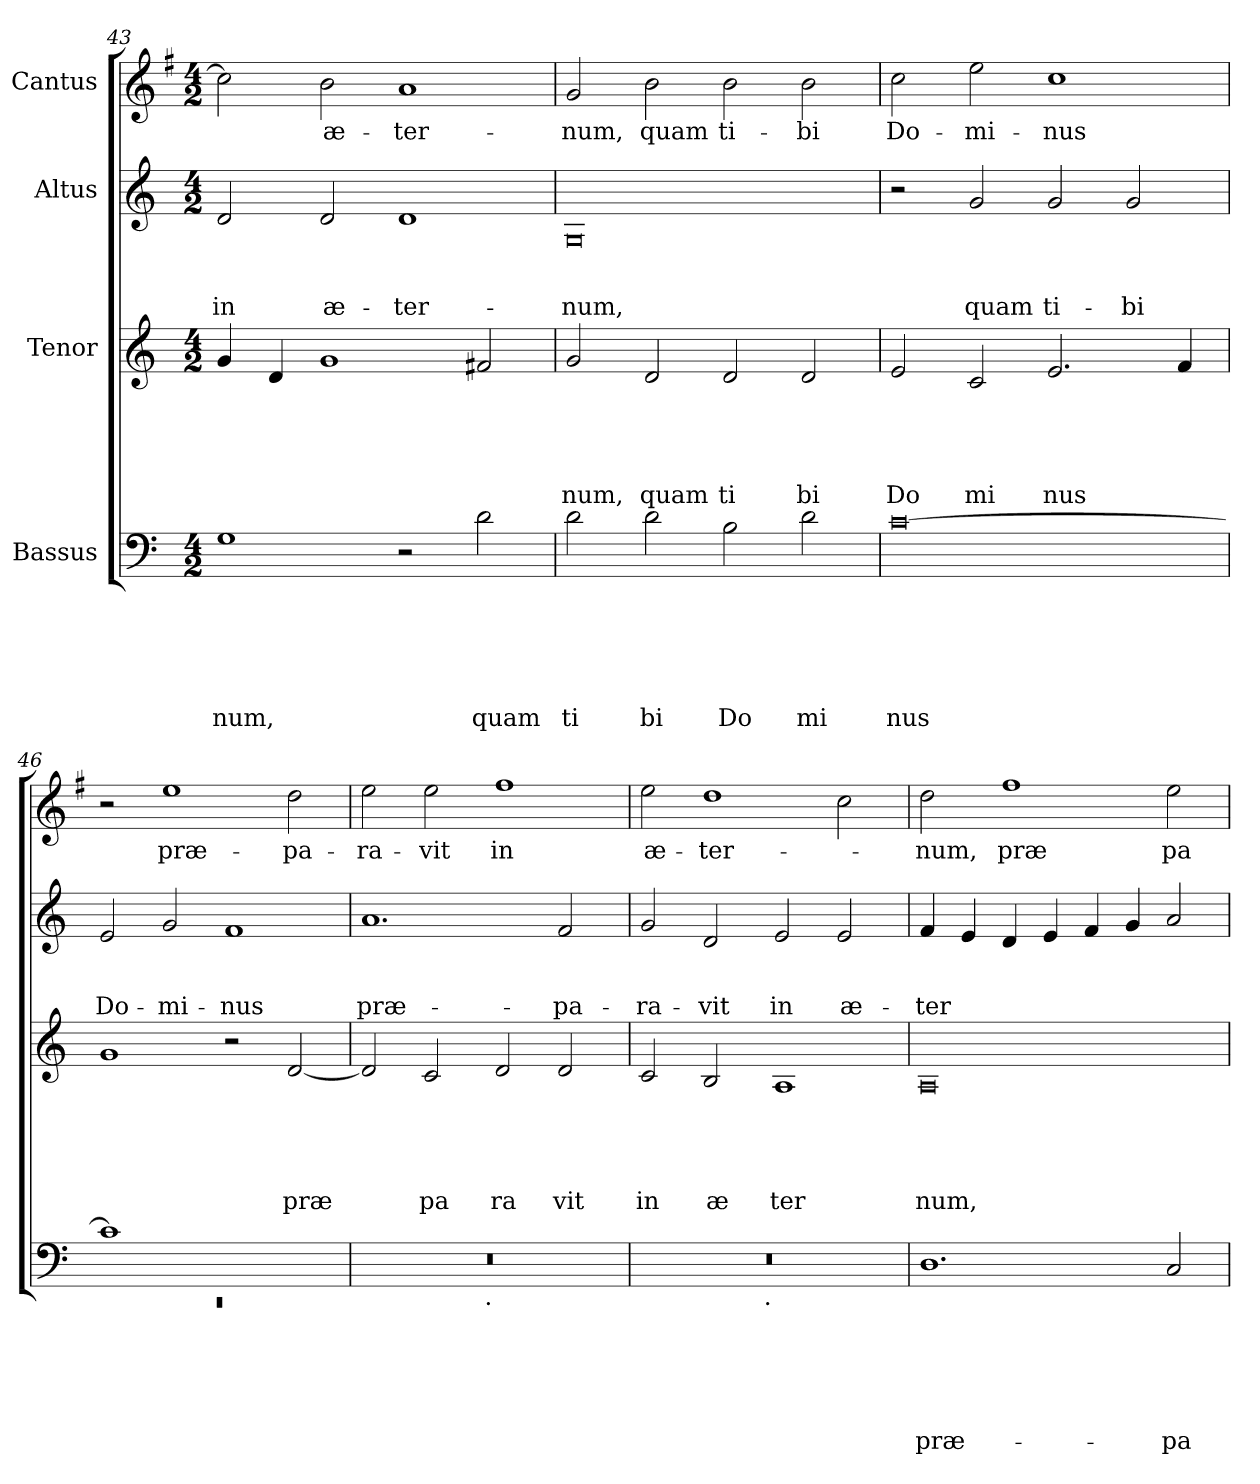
**kern	**text	**text	**text	**text	**text	**text	**kern	**text	**text	**text	**text	**text	**kern	**text	**text	**text	**kern	**text
*part4	*part4	*part4	*part4	*part4	*part4	*part4	*part3	*part3	*part3	*part3	*part3	*part3	*part2	*part2	*part2	*part2	*part1	*part1
*staff4	*staff4	*staff4	*staff4	*staff4	*staff4	*staff4	*staff3	*staff3	*staff3	*staff3	*staff3	*staff3	*staff2	*staff2	*staff2	*staff2	*staff1	*staff1
*I"Bassus	*	*	*	*	*	*	*I"Tenor	*	*	*	*	*	*I"Altus	*	*	*	*I"Cantus	*
!!LO:LB:g=z
*clefF4	*	*	*	*	*	*	*clefG2	*	*	*	*	*	*clefG2	*	*	*	*clefG2	*
*	*	*	*	*	*	*	*	*	*	*	*	*	*	*	*	*	*ITrd-3c-5	*
*k[]	*	*	*	*	*	*	*k[]	*	*	*	*	*	*k[]	*	*	*	*k[]	*
*C:	*	*	*	*	*	*	*C:	*	*	*	*	*	*C:	*	*	*	*C:	*
*M4/2	*	*	*	*	*	*	*M4/2	*	*	*	*	*	*M4/2	*	*	*	*M4/2	*
=43	=43	=43	=43	=43	=43	=43	=43	=43	=43	=43	=43	=43	=43	=43	=43	=43	=43	=43
!	!	!	!	!	!	!LO:LY:b	!	!	!	!	!	!	!	!	!	!LO:LY:b	!	!
1G	.	.	.	.	.	num,	4g/	.	.	.	.	.	2d/	.	.	in	2ff\]	.
.	.	.	.	.	.	.	4d/	.	.	.	.	.	.	.	.	.	.	.
!	!	!	!	!	!	!	!	!	!	!	!	!	!	!	!	!LO:LY:b	!	!LO:LY:b
.	.	.	.	.	.	.	1g	.	.	.	.	.	2d/	.	.	æ-	2ee\	æ-
!	!	!	!	!	!	!	!	!	!	!	!	!	!	!	!	!LO:LY:b	!	!LO:LY:b
2r	.	.	.	.	.	.	.	.	.	.	.	.	1d	.	.	-ter-	1dd	-ter-
!	!	!	!	!	!	!LO:LY:b	!	!	!	!	!	!	!	!	!	!	!	!
2d\	.	.	.	.	.	quam	2f#/	.	.	.	.	.	.	.	.	.	.	.
=44	=44	=44	=44	=44	=44	=44	=44	=44	=44	=44	=44	=44	=44	=44	=44	=44	=44	=44
!	!	!	!	!	!	!LO:LY:b	!	!	!	!	!	!LO:LY:b	!	!	!	!LO:LY:b	!	!LO:LY:b
2d\	.	.	.	.	.	ti	2g/	.	.	.	.	num,	0G	.	.	-num,	2cc/	-num,
!	!	!	!	!	!	!LO:LY:b	!	!	!	!	!	!LO:LY:b	!	!	!	!	!	!LO:LY:b
2d\	.	.	.	.	.	bi	2d/	.	.	.	.	quam	.	.	.	.	2ee\	quam
!	!	!	!	!	!	!LO:LY:b	!	!	!	!	!	!LO:LY:b	!	!	!	!	!	!LO:LY:b
2B\	.	.	.	.	.	Do	2d/	.	.	.	.	ti	.	.	.	.	2ee\	ti-
!	!	!	!	!	!	!LO:LY:b	!	!	!	!	!	!LO:LY:b	!	!	!	!	!	!LO:LY:b
2d\	.	.	.	.	.	mi	2d/	.	.	.	.	bi	.	.	.	.	2ee\	-bi
=45	=45	=45	=45	=45	=45	=45	=45	=45	=45	=45	=45	=45	=45	=45	=45	=45	=45	=45
!	!	!	!	!	!	!LO:LY:b	!	!	!	!	!	!LO:LY:b	!	!	!	!	!	!LO:LY:b
[>0c	.	.	.	.	.	nus	2e/	.	.	.	.	Do	2r	.	.	.	2ff\	Do-
!	!	!	!	!	!	!	!	!	!	!	!	!LO:LY:b	!	!	!	!LO:LY:b	!	!LO:LY:b
.	.	.	.	.	.	.	2c/	.	.	.	.	mi	2g/	.	.	quam	2aa\	-mi-
!	!	!	!	!	!	!	!	!	!	!	!	!LO:LY:b	!	!	!	!LO:LY:b	!	!LO:LY:b
.	.	.	.	.	.	.	2.e/	.	.	.	.	nus	2g/	.	.	ti-	1ff	-nus
!	!	!	!	!	!	!	!	!	!	!	!	!	!	!	!	!LO:LY:b	!	!
.	.	.	.	.	.	.	.	.	.	.	.	.	2g/	.	.	-bi	.	.
.	.	.	.	.	.	.	4f/	.	.	.	.	.	.	.	.	.	.	.
=46	=46	=46	=46	=46	=46	=46	=46	=46	=46	=46	=46	=46	=46	=46	=46	=46	=46	=46
*^	*	*	*	*	*	*	*	*	*	*	*	*	*	*	*	*	*	*
!	!LO:N:vis=1	!	!	!	!	!	!	!	!	!	!	!	!	!	!	!	!LO:LY:b	!	!
1c]	0rEE	.	.	.	.	.	.	1g	.	.	.	.	.	2e/	.	.	Do-	2r	.
!	!	!	!	!	!	!	!	!	!	!	!	!	!	!	!	!	!LO:LY:b	!	!LO:LY:b
.	.	.	.	.	.	.	.	.	.	.	.	.	.	2g/	.	.	-mi-	1aa	præ-
!	!	!	!	!	!	!	!	!	!	!	!	!	!	!	!	!	!LO:LY:b	!	!
1ryy	.	.	.	.	.	.	.	2r	.	.	.	.	.	1f	.	.	-nus	.	.
!	!	!	!	!	!	!	!	!	!	!	!	!	!LO:LY:b	!	!	!	!	!	!LO:LY:b
.	.	.	.	.	.	.	.	[<2d/	.	.	.	.	præ	.	.	.	.	2gg\	-pa-
=47	=47	=47	=47	=47	=47	=47	=47	=47	=47	=47	=47	=47	=47	=47	=47	=47	=47	=47	=47
!	!	!	!	!	!	!	!	!	!	!	!	!	!	!	!	!	!LO:LY:b	!	!LO:LY:b
0r	2ryy	.	.	.	.	.	.	2d/]	.	.	.	.	.	1.a	.	.	præ-	2aa\	-ra-
!	!	!	!	!	!	!	!	!	!	!	!	!	!LO:LY:b	!	!	!	!	!	!LO:LY:b
.	4...ryy	.	.	.	.	.	.	2c/	.	.	.	.	pa	.	.	.	.	2aa\	-vit
!	!LO:TX:b:t=.	!	!	!	!	!	!	!	!	!	!	!	!	!	!	!	!	!	!
.	1ryy	.	.	.	.	.	.	.	.	.	.	.	.	.	.	.	.	.	.
!	!	!	!	!	!	!	!	!	!	!	!	!	!LO:LY:b	!	!	!	!	!	!LO:LY:b
.	.	.	.	.	.	.	.	2d/	.	.	.	.	ra	.	.	.	.	1bb	in
!	!	!	!	!	!	!	!	!	!	!	!	!	!LO:LY:b	!	!	!	!LO:LY:b	!	!
.	.	.	.	.	.	.	.	2d/	.	.	.	.	vit	2f/	.	.	-pa-	.	.
.	32ryy	.	.	.	.	.	.	.	.	.	.	.	.	.	.	.	.	.	.
=48	=48	=48	=48	=48	=48	=48	=48	=48	=48	=48	=48	=48	=48	=48	=48	=48	=48	=48	=48
!	!	!	!	!	!	!	!	!	!	!	!	!	!LO:LY:b	!	!	!	!LO:LY:b	!	!LO:LY:b
0r	2ryy	.	.	.	.	.	.	2c/	.	.	.	.	in	2g/	.	.	-ra-	2aa\	æ-
!	!	!	!	!	!	!	!	!	!	!	!	!	!LO:LY:b	!	!	!	!LO:LY:b	!	!LO:LY:b
.	4...ryy	.	.	.	.	.	.	2B/	.	.	.	.	æ	2d/	.	.	-vit	1gg	-ter-
!	!LO:TX:b:t=.	!	!	!	!	!	!	!	!	!	!	!	!	!	!	!	!	!	!
.	1ryy	.	.	.	.	.	.	.	.	.	.	.	.	.	.	.	.	.	.
!	!	!	!	!	!	!	!	!	!	!	!	!	!LO:LY:b	!	!	!	!LO:LY:b	!	!
.	.	.	.	.	.	.	.	1A	.	.	.	.	ter	2e/	.	.	in	.	.
!	!	!	!	!	!	!	!	!	!	!	!	!	!	!	!	!	!LO:LY:b	!	!
.	.	.	.	.	.	.	.	.	.	.	.	.	.	2e/	.	.	æ-	2ff\	.
.	32ryy	.	.	.	.	.	.	.	.	.	.	.	.	.	.	.	.	.	.
!!LO:LB:g=z
=49	=49	=49	=49	=49	=49	=49	=49	=49	=49	=49	=49	=49	=49	=49	=49	=49	=49	=49	=49
!	!	!	!	!	!	!	!LO:LY:b	!	!	!	!	!	!LO:LY:b	!	!	!	!LO:LY:b	!	!LO:LY:b
*v	*v	*	*	*	*	*	*	*	*	*	*	*	*	*	*	*	*	*	*
1.D	.	.	.	.	.	præ-	0A	.	.	.	.	num,	4f/	.	.	-ter	2gg\	-num,
.	.	.	.	.	.	.	.	.	.	.	.	.	4e/	.	.	.	.	.
!	!	!	!	!	!	!	!	!	!	!	!	!	!	!	!	!	!	!LO:LY:b
.	.	.	.	.	.	.	.	.	.	.	.	.	4d/	.	.	.	1bb	præ
.	.	.	.	.	.	.	.	.	.	.	.	.	4e/	.	.	.	.	.
.	.	.	.	.	.	.	.	.	.	.	.	.	4f/	.	.	.	.	.
.	.	.	.	.	.	.	.	.	.	.	.	.	4g/	.	.	.	.	.
!	!	!	!	!	!	!LO:LY:b	!	!	!	!	!	!	!	!	!	!	!	!LO:LY:b
2C/	.	.	.	.	.	-pa-	.	.	.	.	.	.	2a/	.	.	.	2aa\	pa
=	=	=	=	=	=	=	=	=	=	=	=	=	=	=	=	=	=	=
*-	*-	*-	*-	*-	*-	*-	*-	*-	*-	*-	*-	*-	*-	*-	*-	*-	*-	*-
